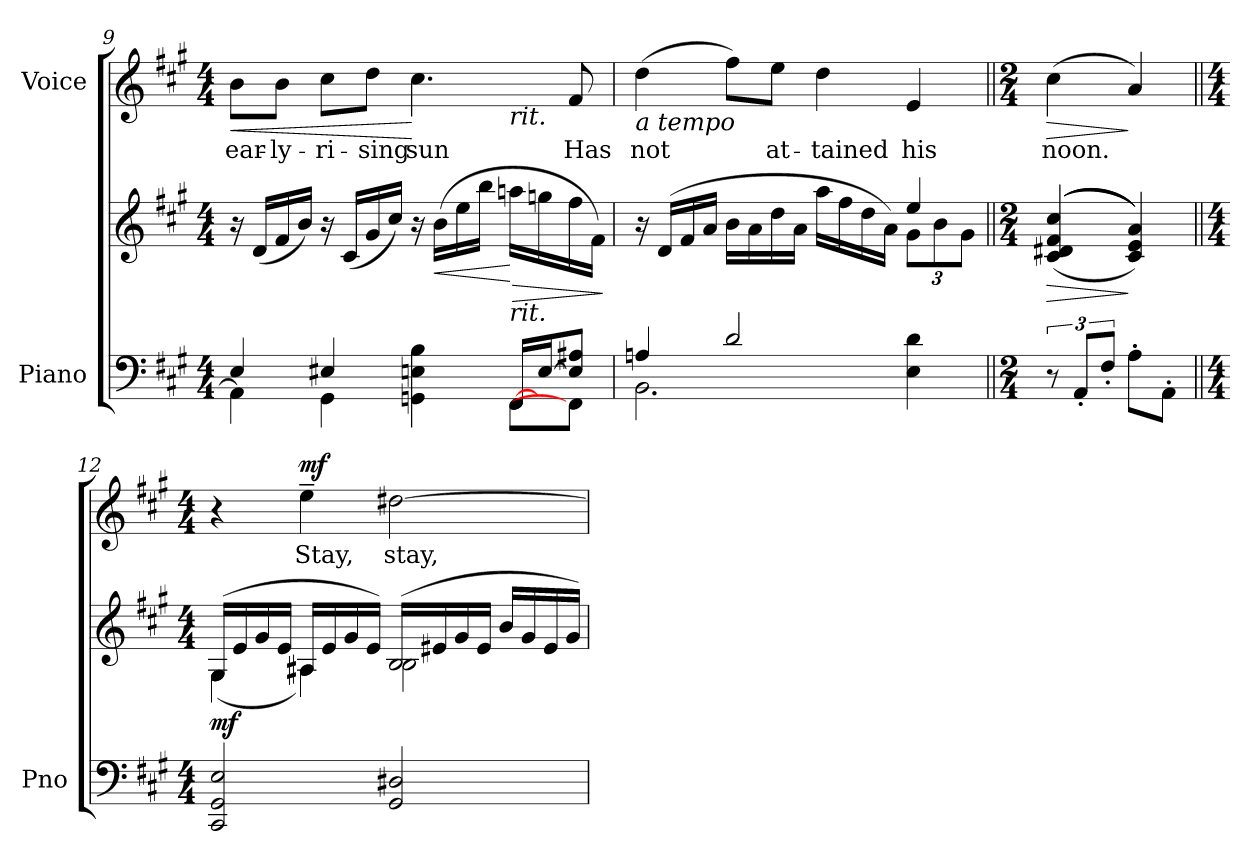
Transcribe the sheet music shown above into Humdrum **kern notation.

**kern	**kern	**dynam	**kern	**text	**dynam
*part2	*part2	*part2	*part1	*part1	*part1
*staff3	*staff2	*staff2/3	*staff1	*staff1	*staff1
*I"Piano	*	*	*I"Voice	*	*
*I'Pno	*	*	*	*	*
!!LO:LB:g=z
*clefF4	*clefG2	*	*clefG2	*	*
*k[f#c#g#]	*k[f#c#g#]	*	*k[f#c#g#]	*	*
*M4/4	*M4/4	*	*M4/4	*	*
=9	=9	=9	=9	=9	=9
*^	*	*	*	*	*
!	!	!	!	!	!LO:LY:b	!LO:HP:b
*	*	*	*	*^	*	*
4E/	4AA\]	16r	.	8b\L	2.ryy	ear-	<
.	.	(16d/LL	.	.	.	.	.
!	!	!	!	!	!	!LO:LY:b	!
.	.	16f#/	.	8b\J	.	-ly-	.
.	.	16b/JJ)	.	.	.	.	.
!	!	!	!	!	!	!LO:LY:b	!
4E#X/	4GG#\	16r	.	8cc#\L	.	-ri-	.
.	.	(16c#/LL	.	.	.	.	.
!	!	!	!	!	!	!LO:LY:b	!
.	.	16g#/	.	8dd\J	.	-sing	.
.	.	16cc#/JJ)	.	.	.	.	.
!	!	!	!	!	!	!LO:LY:b	!
4GGn\ 4En\ 4B\	4ryy	16r	.	4.cc#\	.	sun	[
!	!	!	!LO:HP:b	!	!	!	!
.	.	(16b\LL	<	.	.	.	.
.	.	16ee\	.	.	.	.	.
.	.	16bb\JJ	.	.	.	.	.
!	!	!	!	!	!LO:TX:b:i:t=rit.	!	!
!	!	!LO:TX:b:i:t=rit.	!	!	!	!	!
!	!	!	!LO:HP:n=1:b	!	!	!	!
[<16FF#/LL	8FF#\L	16aan\LL	[ >	.	4ryy	.	.
[<16E/J	.	16ggn\	.	.	.	.	.
!	!	!	!	!	!	!LO:LY:b	!
8E/] 8A#X/J	8FF#\J]	16ff#\	.	8f#/	.	Has	.
.	.	16f#\JJ)	.	.	.	.	.
*v	*v	*	*	*v	*v	*	*
.	.	]	.	.	.
!!LO:LB:g=z
=10	=10	=10	=10	=10	=10
*^	*^	*	*	*	*
!	!	!	!	!	!LO:TX:b:i:t=a tempo	!	!
!	!	!	!	!LO:DY:b	!	!LO:LY:b	!
!	!	!	!	!LO:DY:n=1:b	!	!	!
4An/	2.BB\	16r	2.ryy	p other-dynamics	(4dd\	not	.
.	.	(16d/LL	.	.	.	.	.
.	.	16f#/	.	.	.	.	.
.	.	16a/JJ	.	.	.	.	.
2d/	.	16b\LL	.	.	8ff#\L)	.	.
.	.	16a\	.	.	.	.	.
!	!	!	!	!	!	!LO:LY:b	!
.	.	16dd\	.	.	8ee\J	at-	.
.	.	16a\JJ	.	.	.	.	.
!	!	!	!	!	!	!LO:LY:b	!
.	.	16aa\LL	.	.	4dd\	-tained	.
.	.	16ff#\	.	.	.	.	.
.	.	16dd\	.	.	.	.	.
.	.	16a\JJ)	.	.	.	.	.
*	*	*	*Xbrackettup	*	*	*	*
!	!	!	!	!	!	!LO:LY:b	!
4E\ 4d\	4ryy	4ee/	12g#\L	.	4e/	his	.
.	.	.	12b\	.	.	.	.
.	.	.	12g#\J	.	.	.	.
*v	*v	*	*	*	*	*	*
*	*v	*v	*	*	*	*
!!LO:LB:g=z
=11||	=11||	=11||	=11||	=11||	=11||
*M2/4	*M2/4	*	*M2/4	*	*
*	*^	*	*	*	*
!	!	!	!LO:HP:b	!	!LO:LY:b	!LO:HP:b
*	*v	*v	*	*	*	*
12r	(>(((>4c#/ 4d#X/ 4f#/ 4cc#/	>	(4cc#\	noon.	>
12AA'/L	.	.	.	.	.
12F#'/J	.	.	.	.	.
8A'\L	4c#/ 4e/ 4a/))))	]	4a/)	.	]
8AA'\J	.	.	.	.	.
=12||	=12||	=12||	=12||	=12||	=12||
*M4/4	*M4/4	*	*M4/4	*	*
*	*^	*	*	*	*
!	!	!	!LO:DY:b	!	!	!
2CC#/ 2GG#/ 2E/	(16G#/LL	(4G#\	mf	4r	.	.
.	16e/	.	.	.	.	.
.	16g#/	.	.	.	.	.
.	16e/JJ	.	.	.	.	.
!	!	!	!	!	!LO:LY:b	!LO:DY:a
.	16A#X/LL	4A#\)	.	4ee~\	Stay,	mf
.	16e/	.	.	.	.	.
.	16g#/	.	.	.	.	.
.	16e/JJ)	.	.	.	.	.
!	!LO:N:head=open	!	!	!	!LO:LY:b	!
2GG#/ 2D#X/	(16B/LL	2B\	.	[2dd#X\	stay,	.
.	16e#X/	.	.	.	.	.
.	16g#/	.	.	.	.	.
.	16e#/JJ	.	.	.	.	.
.	16b/LL	.	.	.	.	.
.	16g#/	.	.	.	.	.
.	16e#/	.	.	.	.	.
.	16g#/JJ)	.	.	.	.	.
*	*v	*v	*	*	*	*
=	=	=	=	=	=
*-	*-	*-	*-	*-	*-
